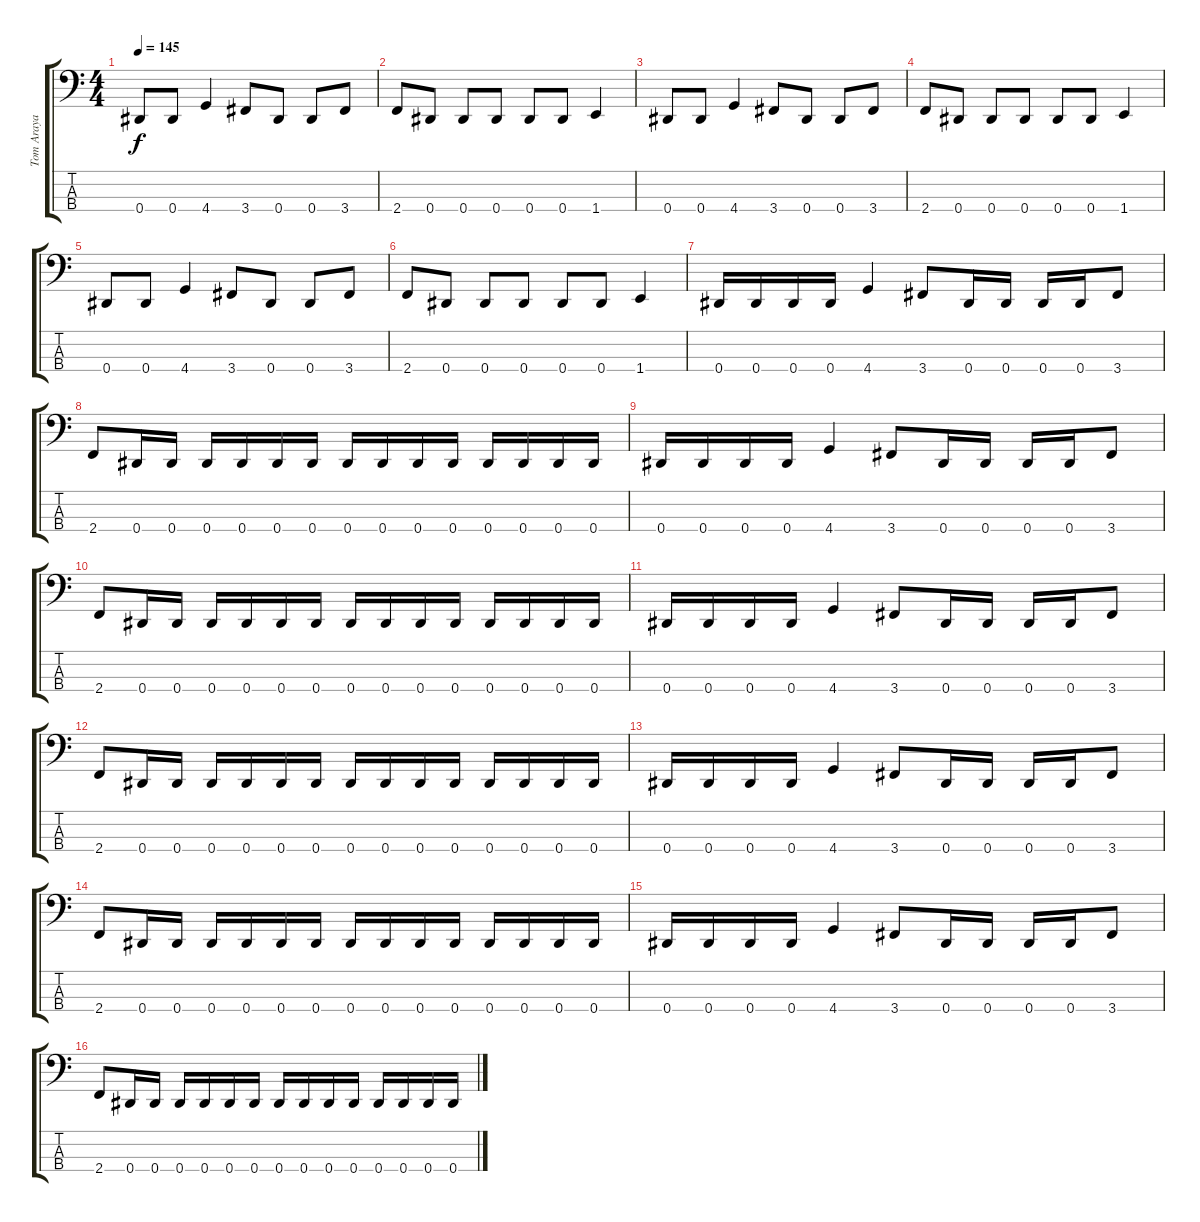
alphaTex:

\track ("Tom Araya" "Tom Araya") {instrument electricbasspick}
\staff {score tabs}
\tuning (Gb2 Db2 Ab1 Eb1) {hide}
\ts (4 4)
\tempo 145
\clef f4
\ks c
0.4.8{dy f} 0.4.8 4.4.4 3.4.8 0.4.8 0.4.8 3.4.8 |
2.4.8 0.4.8 0.4.8 0.4.8 0.4.8 0.4.8 1.4.4 |
0.4.8 0.4.8 4.4.4 3.4.8 0.4.8 0.4.8 3.4.8 |
2.4.8 0.4.8 0.4.8 0.4.8 0.4.8 0.4.8 1.4.4 |
0.4.8 0.4.8 4.4.4 3.4.8 0.4.8 0.4.8 3.4.8 |
2.4.8 0.4.8 0.4.8 0.4.8 0.4.8 0.4.8 1.4.4 |
0.4.16 0.4.16 0.4.16 0.4.16 4.4.4 3.4.8 0.4.16 0.4.16 0.4.16 0.4.16 3.4.8 |
2.4.8 0.4.16 0.4.16 0.4.16 0.4.16 0.4.16 0.4.16 0.4.16 0.4.16 0.4.16 0.4.16 0.4.16 0.4.16 0.4.16 0.4.16 |
0.4.16 0.4.16 0.4.16 0.4.16 4.4.4 3.4.8 0.4.16 0.4.16 0.4.16 0.4.16 3.4.8 |
2.4.8 0.4.16 0.4.16 0.4.16 0.4.16 0.4.16 0.4.16 0.4.16 0.4.16 0.4.16 0.4.16 0.4.16 0.4.16 0.4.16 0.4.16 |
0.4.16 0.4.16 0.4.16 0.4.16 4.4.4 3.4.8 0.4.16 0.4.16 0.4.16 0.4.16 3.4.8 |
2.4.8 0.4.16 0.4.16 0.4.16 0.4.16 0.4.16 0.4.16 0.4.16 0.4.16 0.4.16 0.4.16 0.4.16 0.4.16 0.4.16 0.4.16 |
0.4.16 0.4.16 0.4.16 0.4.16 4.4.4 3.4.8 0.4.16 0.4.16 0.4.16 0.4.16 3.4.8 |
2.4.8 0.4.16 0.4.16 0.4.16 0.4.16 0.4.16 0.4.16 0.4.16 0.4.16 0.4.16 0.4.16 0.4.16 0.4.16 0.4.16 0.4.16 |
0.4.16 0.4.16 0.4.16 0.4.16 4.4.4 3.4.8 0.4.16 0.4.16 0.4.16 0.4.16 3.4.8 |
2.4.8 0.4.16 0.4.16 0.4.16 0.4.16 0.4.16 0.4.16 0.4.16 0.4.16 0.4.16 0.4.16 0.4.16 0.4.16 0.4.16 0.4.16
